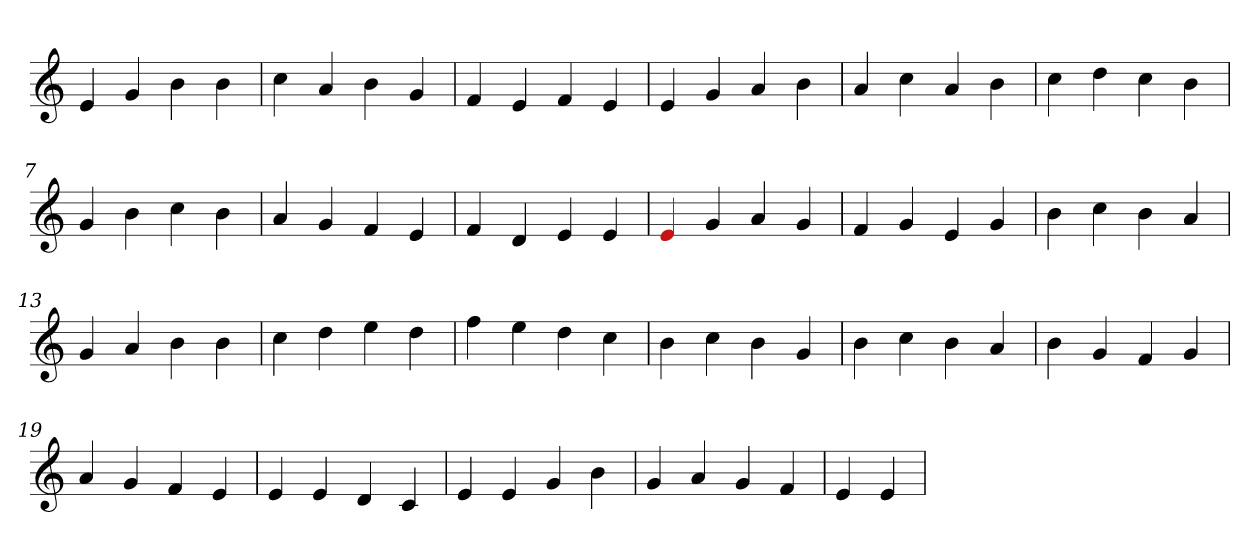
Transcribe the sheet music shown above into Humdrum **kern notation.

**kern
*part1
*staff1
*clefG2
=1
4e
4g
4b
4b
=2
4cc
4a
4b
4g
=3
4f
4e
4f
4e
=4
4e
4g
4a
4b
=5
4a
4cc
4a
4b
=6
4cc
4dd
4cc
4b
=7
4g
4b
4cc
4b
=8
4a
4g
4f
4e
=9
4f
4d
4e
4e
=10
4Re
4g
4a
4g
=11
4f
4g
4e
4g
=12
4b
4cc
4b
4a
=13
4g
4a
4b
4b
=14
4cc
4dd
4ee
4dd
=15
4ff
4ee
4dd
4cc
=16
4b
4cc
4b
4g
=17
4b
4cc
4b
4a
=18
4b
4g
4f
4g
=19
4a
4g
4f
4e
=20
4e
4e
4d
4c
=21
4e
4e
4g
4b
=22
4g
4a
4g
4f
=23
4e
4e
=
*-
